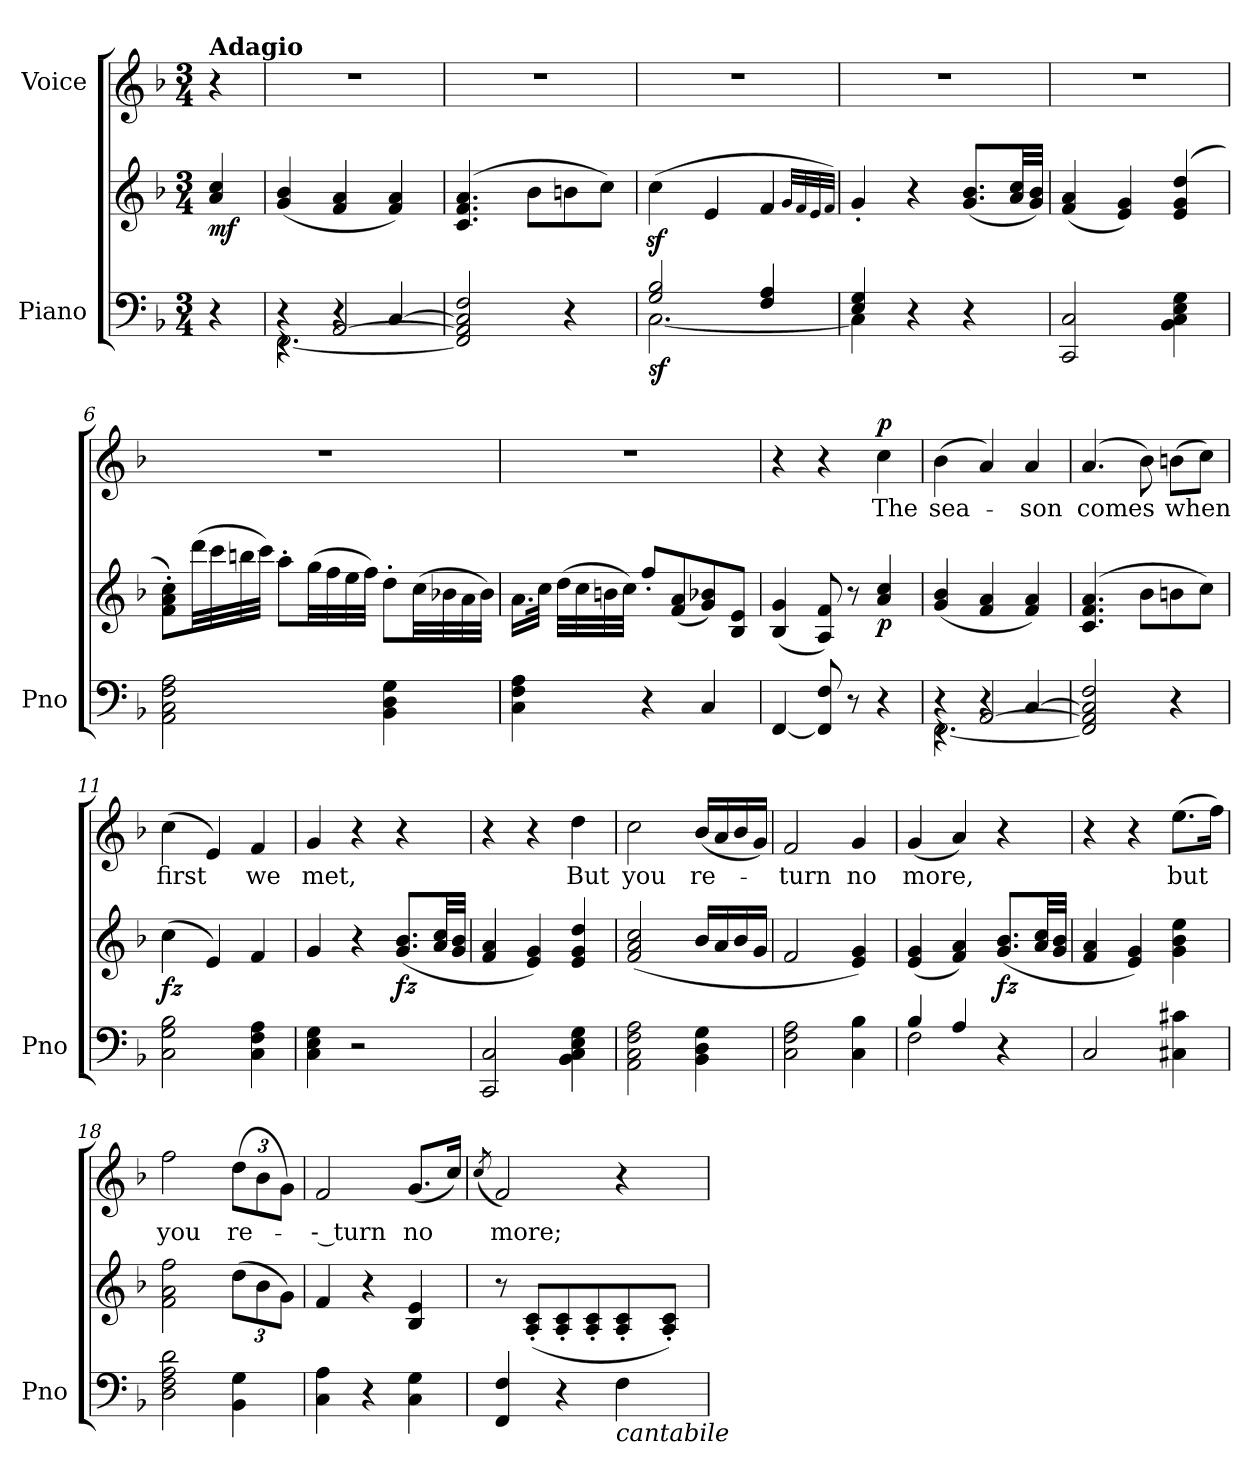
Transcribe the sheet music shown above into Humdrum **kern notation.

**kern	**kern	**dynam	**kern	**text	**dynam
*part2	*part2	*part2	*part1	*part1	*part1
*staff3	*staff2	*staff2/3	*staff1	*staff1	*staff1
*I"Piano	*	*	*I"Voice	*	*
*I'Pno	*	*	*	*	*
*clefF4	*clefG2	*	*clefG2	*	*
*k[b-]	*k[b-]	*	*k[b-]	*	*
*M3/4	*M3/4	*	*M3/4	*	*
=	=	=	=	=	=
!	!	!	!LO:TX:a:B:t=Adagio	!	!
!	!	!LO:DY:b	!	!	!
4r	4a/ 4cc/	mf	4r	.	.
=1	=1	=1	=1	=1	=1
*^	*	*	*	*	*
*	*^	*	*	*	*	*
4r	[2.FF\	4rEE	(<4g/ 4b-/	.	2.r	.	.
4r	.	[2AA/	4f/ 4a/	.	.	.	.
[4C/	.	.	4f/ 4a/)	.	.	.	.
*v	*v	*v	*	*	*	*	*
=2	=2	=2	=2	=2	=2
2FF/] 2AA/] 2C/] 2F/	(>4.c/ 4.f/ 4.a/	.	2.r	.	.
.	8b-\L	.	.	.	.
4r	8bn\	.	.	.	.
.	8cc\J)	.	.	.	.
=3	=3	=3	=3	=3	=3
*^	*	*	*	*	*
!	!	!	!LO:DY:b=2	!	!	!
2G/ 2B-/	[2.C\	(>4ccz<\	sf	2.r	.	.
.	.	4e/	.	.	.	.
4F/ 4A/	.	4f/	.	.	.	.
.	.	32qg/LLL	.	.	.	.
.	.	32qf/	.	.	.	.
.	.	32qe/	.	.	.	.
.	.	32qf/JJJ)	.	.	.	.
=4	=4	=4	=4	=4	=4	=4
4E/ 4G/	4C\]	4g'/	.	2.r	.	.
4r	4ryy	4r	.	.	.	.
4r	4ryy	(<8.g/ 8.b-/L	.	.	.	.
.	.	32a/ 32cc/LL	.	.	.	.
.	.	32g/ 32b-/JJJ)	.	.	.	.
*v	*v	*	*	*	*	*
!!LO:LB:g=z
=5	=5	=5	=5	=5	=5
2CC/ 2C/	(<4f/ 4a/	.	2.r	.	.
.	4e/ 4g/)	.	.	.	.
4BB-\ 4C\ 4E\ 4G\	(<4e/ 4g/ 4dd/	.	.	.	.
=6	=6	=6	=6	=6	=6
2AA\ 2C\ 2F\ 2A\	8f\' 8a\' 8cc\'L)	.	2.r	.	.
.	(>32ddd\LL	.	.	.	.
.	32ccc\	.	.	.	.
.	32bbn\	.	.	.	.
.	32ccc\JJJ)	.	.	.	.
.	8aa'\L	.	.	.	.
.	(>32gg\LL	.	.	.	.
.	32ff\	.	.	.	.
.	32ee\	.	.	.	.
.	32ff\JJJ)	.	.	.	.
4BB-\ 4D\ 4G\	8dd'\L	.	.	.	.
.	(>32cc\LL	.	.	.	.
.	32b-X\	.	.	.	.
.	32a\	.	.	.	.
.	32b-\JJJ)	.	.	.	.
=7	=7	=7	=7	=7	=7
4C\ 4F\ 4A\	16.a\LL	.	2.r	.	.
.	32cc\JJk	.	.	.	.
.	(>32dd\LLL	.	.	.	.
.	32cc\	.	.	.	.
.	32bn\	.	.	.	.
.	32cc\JJJ)	.	.	.	.
4r	8ff'/L	.	.	.	.
.	(<8f/ 8a/	.	.	.	.
4C/	8g/ 8b-X/)	.	.	.	.
.	8B-/ 8e/J	.	.	.	.
=8	=8	=8	=8	=8	=8
[4FF/	(<4B-/ 4g/	.	4r	.	.
8FF/] 8F/	8A/ 8f/)	.	4r	.	.
8r	8r	.	.	.	.
!	!	!LO:DY:b	!	!LO:LY:b	!LO:DY:a
4r	4a/ 4cc/	p	4cc\	The	p
!!LO:LB:g=z
=9	=9	=9	=9	=9	=9
*^	*	*	*	*	*
*	*^	*	*	*	*	*
!	!	!	!	!	!	!LO:LY:b	!
4r	[2.FF\	4rEE	(<4g/ 4b-/	.	(>4b-\	sea-	.
4r	.	[2AA/	4f/ 4a/	.	4a/)	.	.
!	!	!	!	!	!	!LO:LY:b	!
[4C/	.	.	4f/ 4a/)	.	4a/	-son	.
*v	*v	*v	*	*	*	*	*
=10	=10	=10	=10	=10	=10
!	!	!	!	!LO:LY:b	!
2FF/] 2AA/] 2C/] 2F/	(>4.c/ 4.f/ 4.a/	.	(>4.a/	comes	.
.	8b-\L	.	8b-\)	.	.
!	!	!	!	!LO:LY:b	!
4r	8bn\	.	(>8bn\L	when	.
.	8cc\J)	.	8cc\J)	.	.
=11	=11	=11	=11	=11	=11
!	!	!LO:DY:b	!	!LO:LY:b	!
2C\ 2G\ 2B-\	(>4cc\	fz	(>4cc\	first	.
.	4e/)	.	4e/)	.	.
!	!	!	!	!LO:LY:b	!
4C\ 4F\ 4A\	4f/	.	4f/	we	.
=12	=12	=12	=12	=12	=12
!	!	!	!	!LO:LY:b	!
4C\ 4E\ 4G\	4g/	.	4g/	met,	.
2r	4r	.	4r	.	.
!	!	!LO:DY:b	!	!	!
.	(<8.g/ 8.b-/L	fz	4r	.	.
.	32a/ 32cc/LL	.	.	.	.
.	32g/ 32b-/JJJ	.	.	.	.
=13	=13	=13	=13	=13	=13
2CC/ 2C/	4f/ 4a/	.	4r	.	.
.	4e/ 4g/)	.	4r	.	.
!	!	!	!	!LO:LY:b	!
4BB-\ 4C\ 4E\ 4G\	4e/ 4g/ 4dd/	.	4dd\	But	.
!!LO:PB:g=z
=14	=14	=14	=14	=14	=14
!	!	!	!	!LO:LY:b	!
2AA\ 2C\ 2F\ 2A\	(>2f/ 2a/ 2cc/	.	2cc\	you	.
!	!	!	!	!LO:LY:b	!
4BB-\ 4D\ 4G\	16b-/LL	.	(<16b-/LL	re-	.
.	16a/	.	16a/	.	.
.	16b-/	.	16b-/	.	.
.	16g/JJ	.	16g/JJ)	.	.
=15	=15	=15	=15	=15	=15
!	!	!	!	!LO:LY:b	!
2C\ 2F\ 2A\	2f/	.	2f/	-turn	.
!	!	!	!	!LO:LY:b	!
4C\ 4B-\	4e/ 4g/)	.	4g/	no	.
=16	=16	=16	=16	=16	=16
*^	*	*	*	*	*
!	!	!	!	!	!LO:LY:b	!
4B-/	2F\	(<4e/ 4g/	.	(<4g/	more,	.
4A/	.	4f/ 4a/)	.	4a/)	.	.
!	!	!	!LO:DY:b	!	!	!
4r	4ryy	(<8.g/ 8.b-/L	fz	4r	.	.
.	.	32a/ 32cc/LL	.	.	.	.
.	.	32g/ 32b-/JJJ	.	.	.	.
*v	*v	*	*	*	*	*
=17	=17	=17	=17	=17	=17
2C/	4f/ 4a/	.	4r	.	.
.	4e/ 4g/)	.	4r	.	.
!	!	!	!	!LO:LY:b	!
4C#X\ 4c#X\	4g\ 4b-\ 4ee\	.	(>8.ee\L	but	.
.	.	.	16ff\Jk)	.	.
=18	=18	=18	=18	=18	=18
!	!	!	!	!LO:LY:b	!
2D\ 2F\ 2A\ 2d\	2f\ 2a\ 2ff\	.	2ff\	you	.
*	*Xbrackettup	*	*Xbrackettup	*	*
!	!	!	!	!LO:LY:b	!
4BB-\ 4G\	(>12dd\L	.	(>12dd\L	re-	.
.	12b-\	.	12b-\	.	.
.	12g\J)	.	12g\J)	.	.
!!LO:LB:g=z
=19	=19	=19	=19	=19	=19
!	!	!	!	!LO:LY:b	!
4C\ 4A\	4f/	.	2f/	-- turn	.
4r	4r	.	.	.	.
!	!	!	!	!LO:LY:b	!
4C\ 4G\	4B-/ 4e/	.	(<8.g/L	no	.
.	.	.	16cc/Jk)	.	.
=20	=20	=20	=20	=20	=20
.	.	.	(<8qcc/	.	.
!	!	!	!	!LO:LY:b	!
4FF/ 4F/	8r	.	2f/)	more;	.
.	(<8A/' 8c/'L	.	.	.	.
4r	8A/' 8c/'	.	.	.	.
.	8A/' 8c/'	.	.	.	.
!LO:TX:b:i:t=cantabile	!	!	!	!	!
4F\	8A/' 8c/'	.	4r	.	.
.	8A/' 8c/'J)	.	.	.	.
=	=	=	=	=	=
*-	*-	*-	*-	*-	*-
